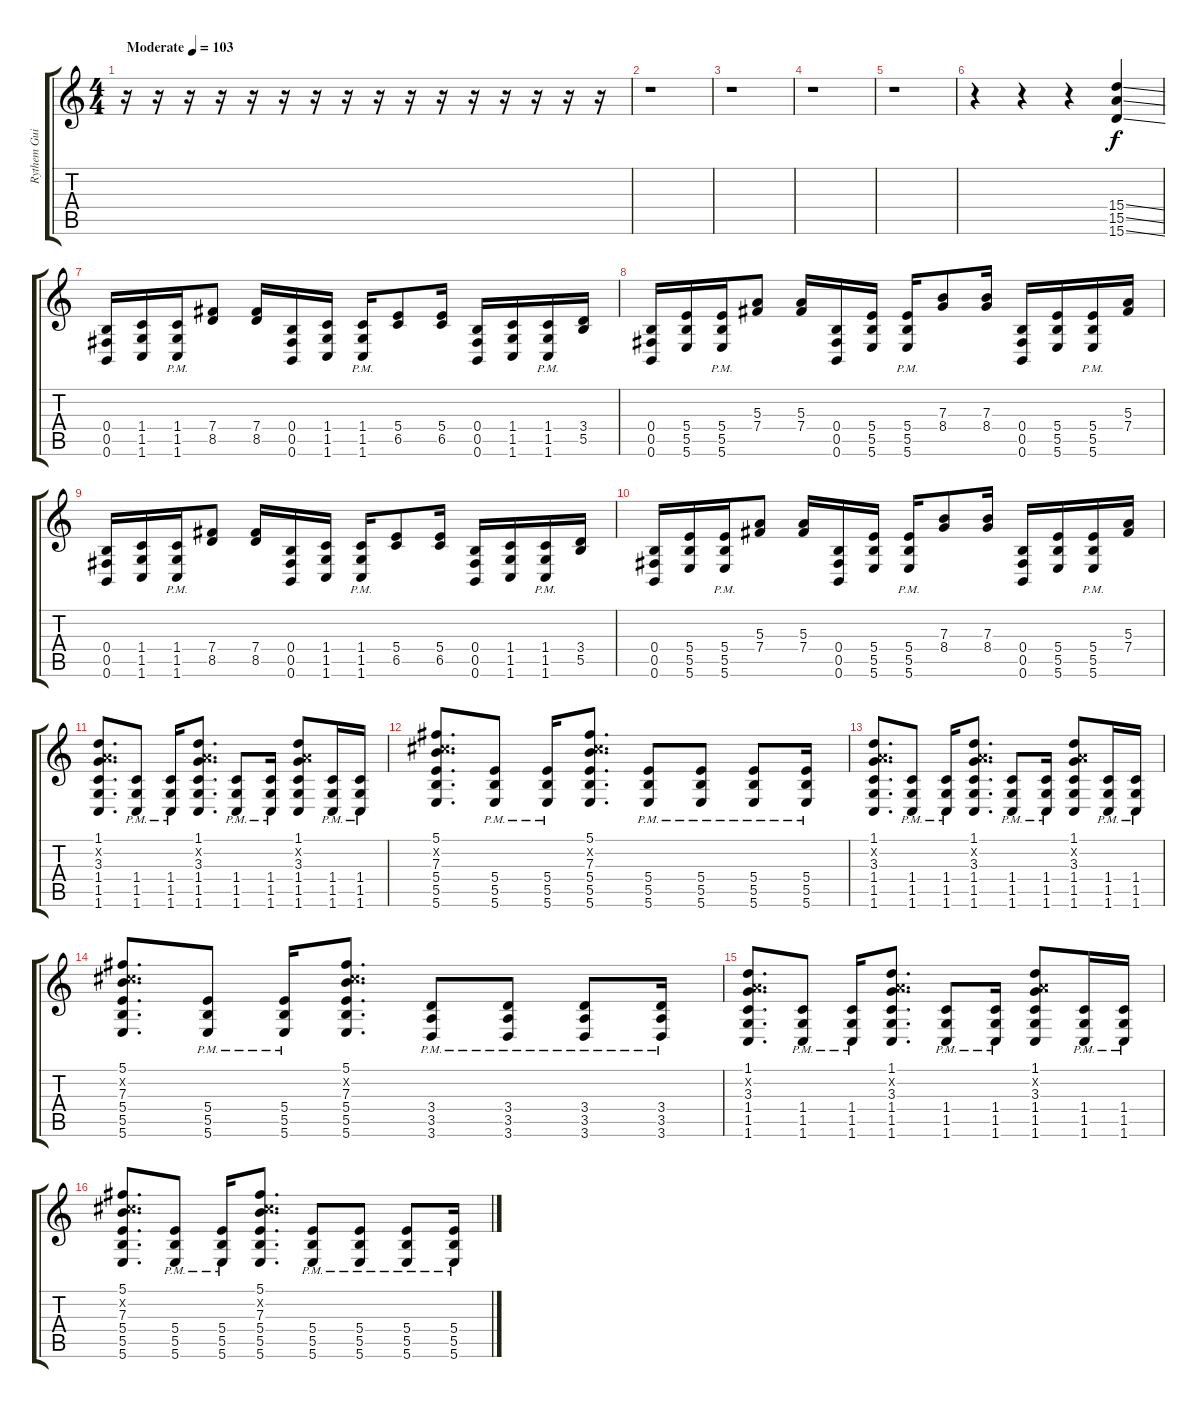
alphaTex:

\track ("Rythem Guitar" "Rythem Gui") {instrument distortionguitar}
\staff {score tabs}
\tuning (Db4 Ab3 E3 B2 Gb2 B1) {hide}
\ts (4 4)
\tempo (103 "Moderate")
\clef g2
\ks c
r.16{dy f instrument distortionguitar} r.16 r.16 r.16 r.16 r.16 r.16 r.16 r.16 r.16 r.16 r.16 r.16 r.16 r.16 r.16 |
r.1 |
r.1 |
r.1 |
r.1 |
r.4 r.4 r.4 (15.4{ss} 15.5{ss} 15.6{ss}).4 |
(0.4 0.5 0.6).16 (1.4 1.5 1.6).16 (1.4{pm} 1.5{pm} 1.6{pm}).16 (7.4 8.5).8 (7.4 8.5).16 (0.4 0.5 0.6).16 (1.4 1.5 1.6).16 (1.4{pm} 1.5{pm} 1.6{pm}).16 (5.4 6.5).8 (5.4 6.5).16 (0.4 0.5 0.6).16 (1.4 1.5 1.6).16 (1.4{pm} 1.5{pm} 1.6{pm}).16 (3.4 5.5).16 |
(0.4 0.5 0.6).16 (5.4 5.5 5.6).16 (5.4{pm} 5.5{pm} 5.6{pm}).16 (5.3 7.4).8 (5.3 7.4).16 (0.4 0.5 0.6).16 (5.4 5.5 5.6).16 (5.4{pm} 5.5{pm} 5.6{pm}).16 (7.3 8.4).8 (7.3 8.4).16 (0.4 0.5 0.6).16 (5.4 5.5 5.6).16 (5.4{pm} 5.5{pm} 5.6{pm}).16 (5.3 7.4).16 |
(0.4 0.5 0.6).16 (1.4 1.5 1.6).16 (1.4{pm} 1.5{pm} 1.6{pm}).16 (7.4 8.5).8 (7.4 8.5).16 (0.4 0.5 0.6).16 (1.4 1.5 1.6).16 (1.4{pm} 1.5{pm} 1.6{pm}).16 (5.4 6.5).8 (5.4 6.5).16 (0.4 0.5 0.6).16 (1.4 1.5 1.6).16 (1.4{pm} 1.5{pm} 1.6{pm}).16 (3.4 5.5).16 |
(0.4 0.5 0.6).16 (5.4 5.5 5.6).16 (5.4{pm} 5.5{pm} 5.6{pm}).16 (5.3 7.4).8 (5.3 7.4).16 (0.4 0.5 0.6).16 (5.4 5.5 5.6).16 (5.4{pm} 5.5{pm} 5.6{pm}).16 (7.3 8.4).8 (7.3 8.4).16 (0.4 0.5 0.6).16 (5.4 5.5 5.6).16 (5.4{pm} 5.5{pm} 5.6{pm}).16 (5.3 7.4).16 |
(1.1 1.2{x} 3.3 1.4 1.5 1.6).8{d} (1.4{pm} 1.5{pm} 1.6{pm}).8 (1.4{pm} 1.5{pm} 1.6{pm}).16 (1.1 1.2{x} 3.3 1.4 1.5 1.6).8{d} (1.4{pm} 1.5{pm} 1.6{pm}).8 (1.4{pm} 1.5{pm} 1.6{pm}).16 (1.1 1.2{x} 3.3 1.4 1.5 1.6).8 (1.4{pm} 1.5{pm} 1.6{pm}).16 (1.4{pm} 1.5{pm} 1.6{pm}).16 |
(5.1 5.2{x} 7.3 5.4 5.5 5.6).8{d} (5.4{pm} 5.5{pm} 5.6{pm}).8 (5.4{pm} 5.5{pm} 5.6{pm}).16 (5.1 5.2{x} 7.3 5.4 5.5 5.6).8{d} (5.4{pm} 5.5{pm} 5.6{pm}).8 (5.4{pm} 5.5{pm} 5.6{pm}).8 (5.4{pm} 5.5{pm} 5.6{pm}).8 (5.4{pm} 5.5{pm} 5.6{pm}).16 |
(1.1 1.2{x} 3.3 1.4 1.5 1.6).8{d} (1.4{pm} 1.5{pm} 1.6{pm}).8 (1.4{pm} 1.5{pm} 1.6{pm}).16 (1.1 1.2{x} 3.3 1.4 1.5 1.6).8{d} (1.4{pm} 1.5{pm} 1.6{pm}).8 (1.4{pm} 1.5{pm} 1.6{pm}).16 (1.1 1.2{x} 3.3 1.4 1.5 1.6).8 (1.4{pm} 1.5{pm} 1.6{pm}).16 (1.4{pm} 1.5{pm} 1.6{pm}).16 |
(5.1 5.2{x} 7.3 5.4 5.5 5.6).8{d} (5.4{pm} 5.5{pm} 5.6{pm}).8 (5.4{pm} 5.5{pm} 5.6{pm}).16 (5.1 5.2{x} 7.3 5.4 5.5 5.6).8{d} (3.4{pm} 3.5{pm} 3.6{pm}).8 (3.4{pm} 3.5{pm} 3.6{pm}).8 (3.4{pm} 3.5{pm} 3.6{pm}).8 (3.4{pm} 3.5{pm} 3.6{pm}).16 |
(1.1 1.2{x} 3.3 1.4 1.5 1.6).8{d} (1.4{pm} 1.5{pm} 1.6{pm}).8 (1.4{pm} 1.5{pm} 1.6{pm}).16 (1.1 1.2{x} 3.3 1.4 1.5 1.6).8{d} (1.4{pm} 1.5{pm} 1.6{pm}).8 (1.4{pm} 1.5{pm} 1.6{pm}).16 (1.1 1.2{x} 3.3 1.4 1.5 1.6).8 (1.4{pm} 1.5{pm} 1.6{pm}).16 (1.4{pm} 1.5{pm} 1.6{pm}).16 |
(5.1 5.2{x} 7.3 5.4 5.5 5.6).8{d} (5.4{pm} 5.5{pm} 5.6{pm}).8 (5.4{pm} 5.5{pm} 5.6{pm}).16 (5.1 5.2{x} 7.3 5.4 5.5 5.6).8{d} (5.4{pm} 5.5{pm} 5.6{pm}).8 (5.4{pm} 5.5{pm} 5.6{pm}).8 (5.4{pm} 5.5{pm} 5.6{pm}).8 (5.4{pm} 5.5{pm} 5.6{pm}).16
